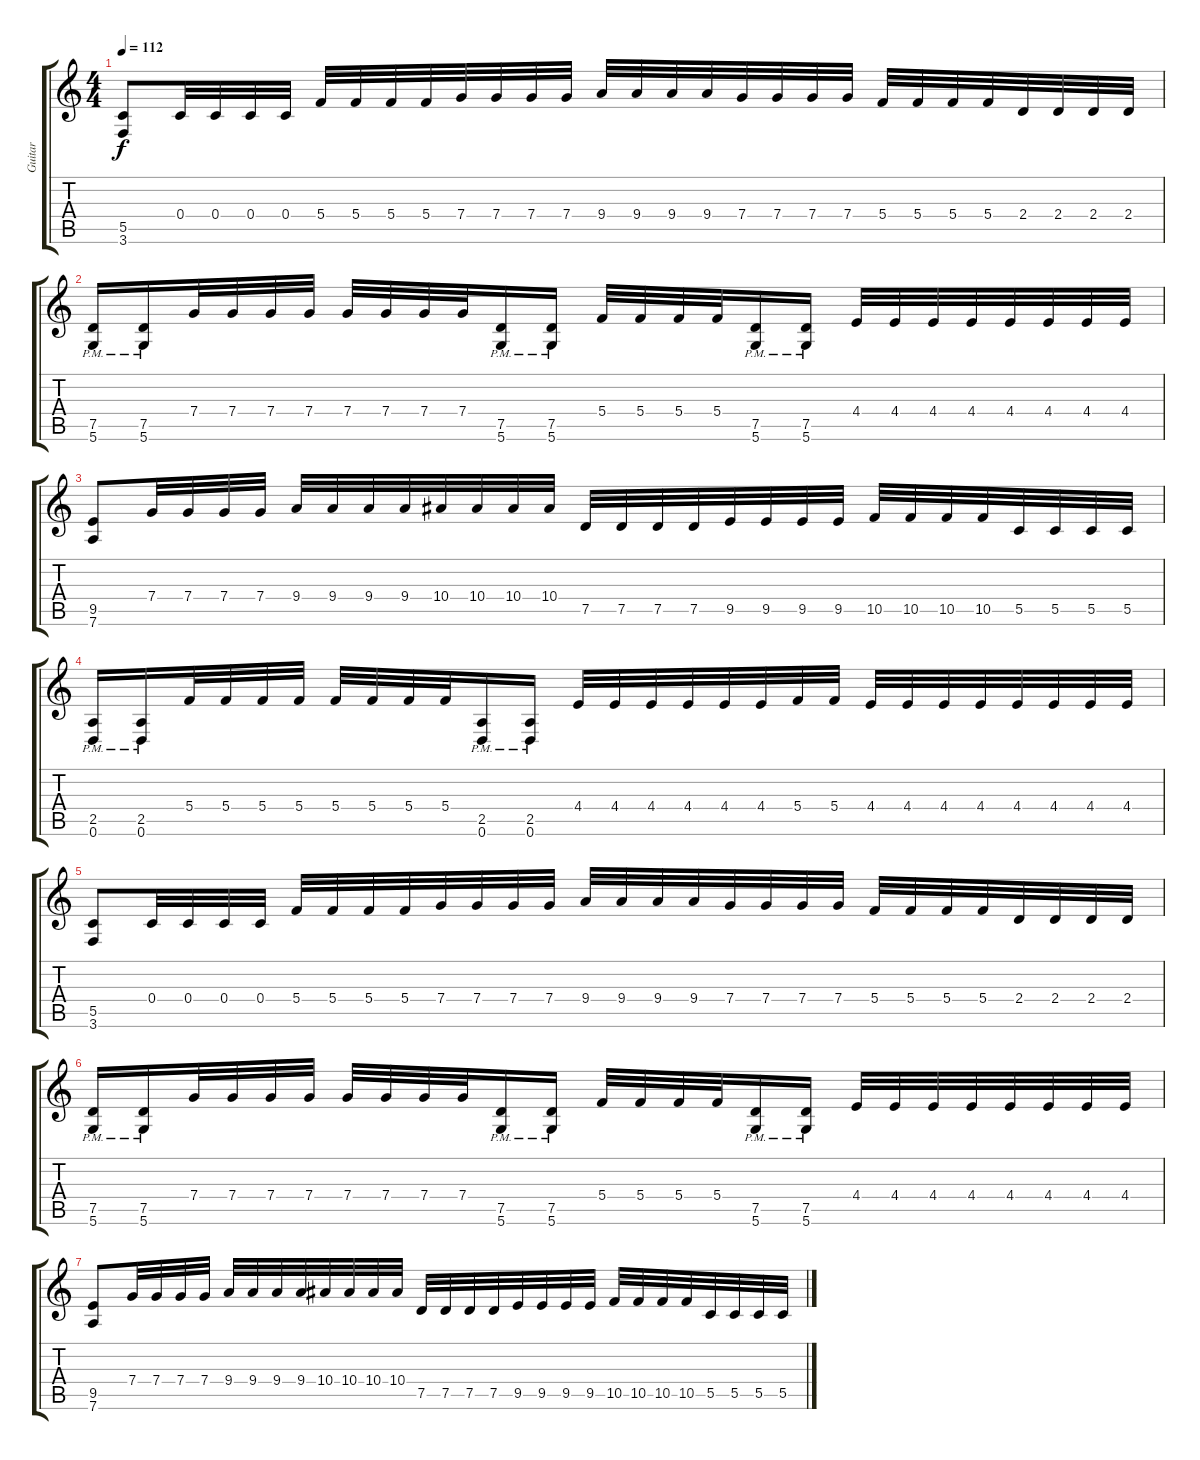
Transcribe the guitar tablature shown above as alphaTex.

\track ("Guitar" "Guitar") {instrument distortionguitar}
\staff {score tabs}
\tuning (D4 A3 F3 C3 G2 D2) {hide}
\ts (4 4)
\tempo 112
\clef g2
\ks c
(5.5 3.6).8{dy f} 0.4.32 0.4.32 0.4.32 0.4.32 5.4.32 5.4.32 5.4.32 5.4.32 7.4.32 7.4.32 7.4.32 7.4.32 9.4.32 9.4.32 9.4.32 9.4.32 7.4.32 7.4.32 7.4.32 7.4.32 5.4.32 5.4.32 5.4.32 5.4.32 2.4.32 2.4.32 2.4.32 2.4.32 |
(7.5{pm} 5.6{pm}).16 (7.5{pm} 5.6{pm}).16 7.4.32 7.4.32 7.4.32 7.4.32 7.4.32 7.4.32 7.4.32 7.4.32 (7.5{pm} 5.6{pm}).16 (7.5{pm} 5.6{pm}).16 5.4.32 5.4.32 5.4.32 5.4.32 (7.5{pm} 5.6{pm}).16 (7.5{pm} 5.6{pm}).16 4.4.32 4.4.32 4.4.32 4.4.32 4.4.32 4.4.32 4.4.32 4.4.32 |
(9.5 7.6).8 7.4.32 7.4.32 7.4.32 7.4.32 9.4.32 9.4.32 9.4.32 9.4.32 10.4.32 10.4.32 10.4.32 10.4.32 7.5.32 7.5.32 7.5.32 7.5.32 9.5.32 9.5.32 9.5.32 9.5.32 10.5.32 10.5.32 10.5.32 10.5.32 5.5.32 5.5.32 5.5.32 5.5.32 |
(2.5{pm} 0.6{pm}).16 (2.5{pm} 0.6{pm}).16 5.4.32 5.4.32 5.4.32 5.4.32 5.4.32 5.4.32 5.4.32 5.4.32 (2.5{pm} 0.6{pm}).16 (2.5{pm} 0.6{pm}).16 4.4.32 4.4.32 4.4.32 4.4.32 4.4.32 4.4.32 5.4.32 5.4.32 4.4.32 4.4.32 4.4.32 4.4.32 4.4.32 4.4.32 4.4.32 4.4.32 |
(5.5 3.6).8 0.4.32 0.4.32 0.4.32 0.4.32 5.4.32 5.4.32 5.4.32 5.4.32 7.4.32 7.4.32 7.4.32 7.4.32 9.4.32 9.4.32 9.4.32 9.4.32 7.4.32 7.4.32 7.4.32 7.4.32 5.4.32 5.4.32 5.4.32 5.4.32 2.4.32 2.4.32 2.4.32 2.4.32 |
(7.5{pm} 5.6{pm}).16 (7.5{pm} 5.6{pm}).16 7.4.32 7.4.32 7.4.32 7.4.32 7.4.32 7.4.32 7.4.32 7.4.32 (7.5{pm} 5.6{pm}).16 (7.5{pm} 5.6{pm}).16 5.4.32 5.4.32 5.4.32 5.4.32 (7.5{pm} 5.6{pm}).16 (7.5{pm} 5.6{pm}).16 4.4.32 4.4.32 4.4.32 4.4.32 4.4.32 4.4.32 4.4.32 4.4.32 |
(9.5 7.6).8 7.4.32 7.4.32 7.4.32 7.4.32 9.4.32 9.4.32 9.4.32 9.4.32 10.4.32 10.4.32 10.4.32 10.4.32 7.5.32 7.5.32 7.5.32 7.5.32 9.5.32 9.5.32 9.5.32 9.5.32 10.5.32 10.5.32 10.5.32 10.5.32 5.5.32 5.5.32 5.5.32 5.5.32
